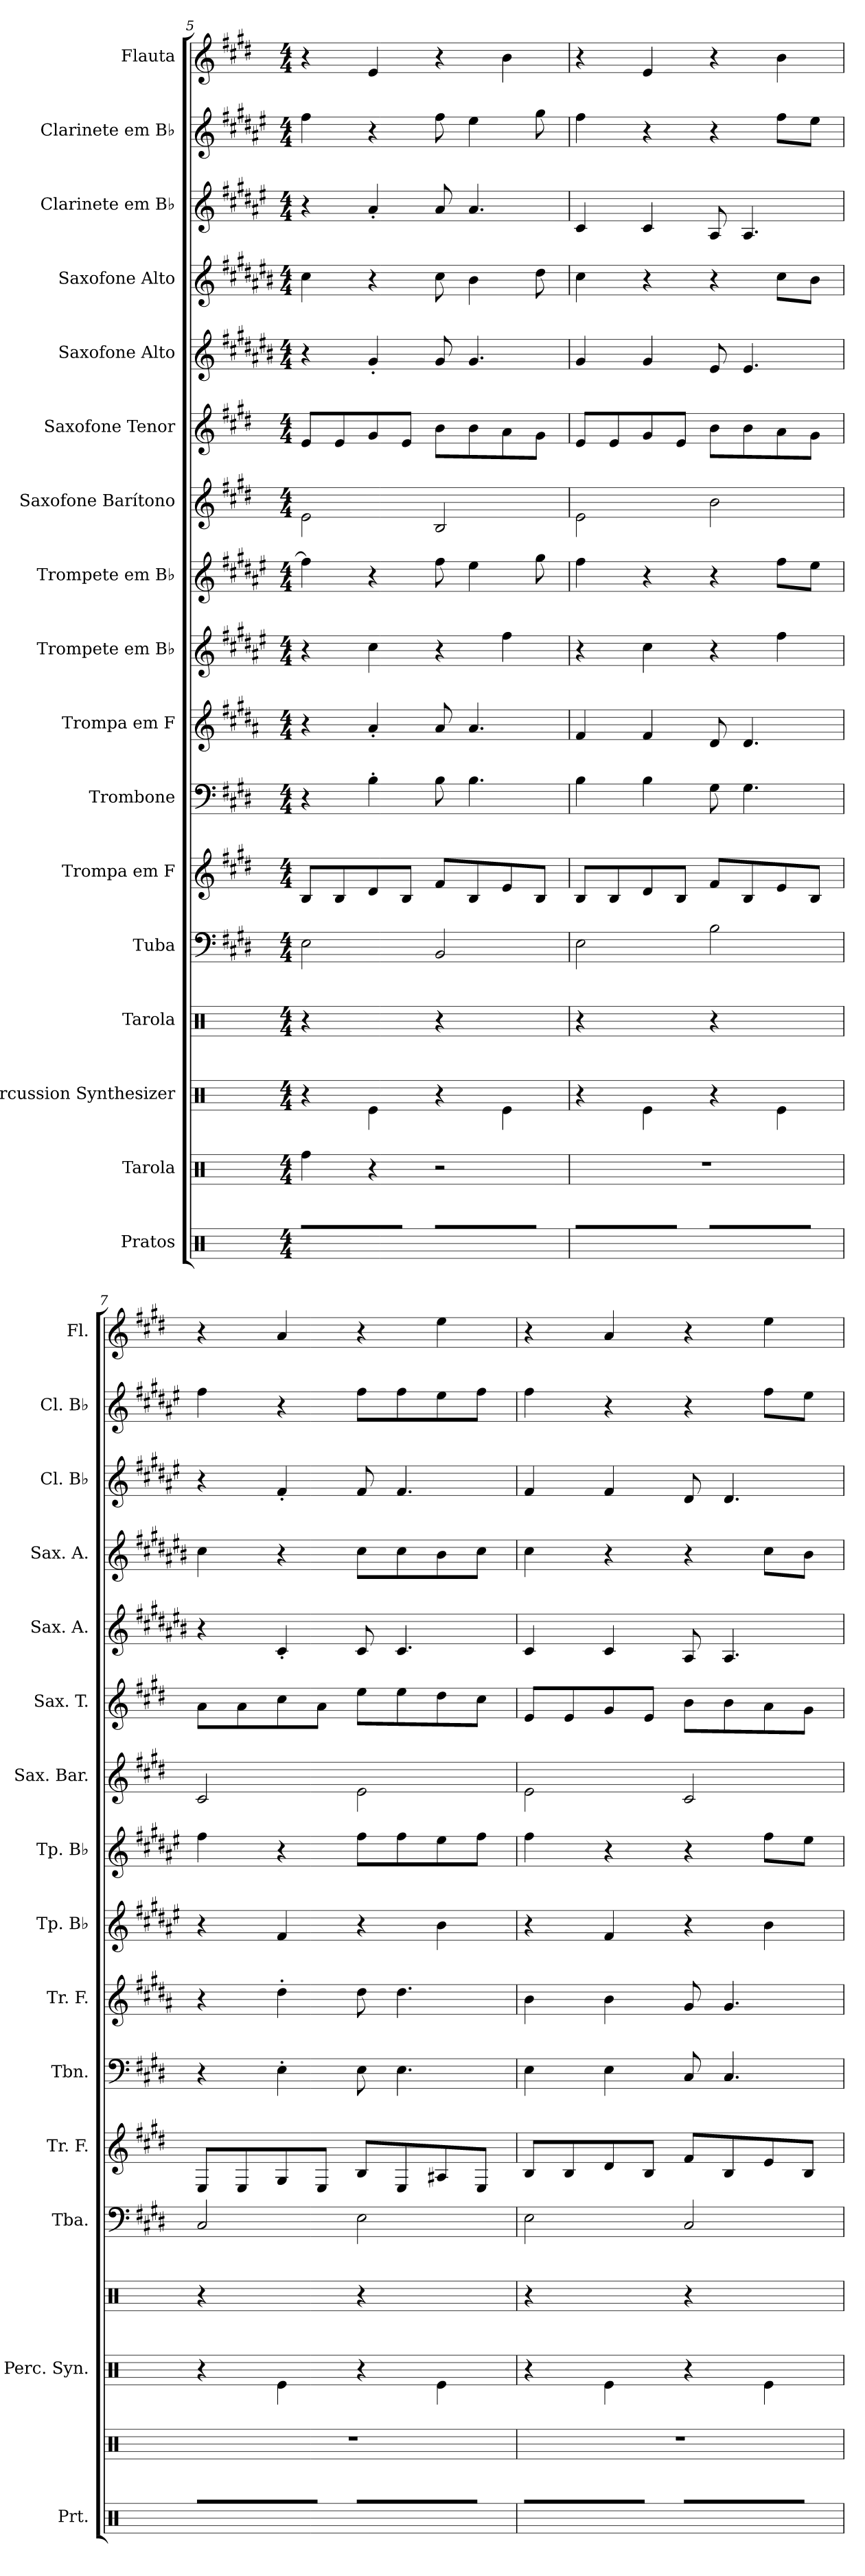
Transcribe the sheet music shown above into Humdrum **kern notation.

**kern	**kern	**kern	**kern	**kern	**kern	**kern	**kern	**kern	**kern	**kern	**kern	**kern	**kern	**kern	**kern	**kern
*part17	*part16	*part15	*part14	*part13	*part12	*part11	*part10	*part9	*part8	*part7	*part6	*part5	*part4	*part3	*part2	*part1
*staff17	*staff16	*staff15	*staff14	*staff13	*staff12	*staff11	*staff10	*staff9	*staff8	*staff7	*staff6	*staff5	*staff4	*staff3	*staff2	*staff1
*I"Pratos	*I"Tarola	*I"Percussion Synthesizer	*I"Tarola	*I"Tuba	*I"Trompa em F	*I"Trombone	*I"Trompa em F	*I"Trompete em B♭	*I"Trompete em B♭	*I"Saxofone Barítono	*I"Saxofone Tenor	*I"Saxofone Alto	*I"Saxofone Alto	*I"Clarinete em B♭	*I"Clarinete em B♭	*I"Flauta
*I'Prt.	*	*I'Perc. Syn.	*	*I'Tba.	*I'Tr. F.	*I'Tbn.	*I'Tr. F.	*I'Tp. B♭	*I'Tp. B♭	*I'Sax. Bar.	*I'Sax. T.	*I'Sax. A.	*I'Sax. A.	*I'Cl. B♭	*I'Cl. B♭	*I'Fl.
*clefX	*clefX	*clefX	*clefX	*clefF4	*clefG2	*clefF4	*clefG2	*clefG2	*clefG2	*clefG2	*clefG2	*clefG2	*clefG2	*clefG2	*clefG2	*clefG2
*	*	*	*	*	*ITrd4c7	*	*ITrd4c7	*ITrd1c2	*ITrd1c2	*ITrd12c21	*ITrd8c14	*ITrd5c9	*ITrd5c9	*ITrd1c2	*ITrd1c2	*
*k[]	*k[]	*k[]	*k[]	*k[f#c#g#d#]	*k[f#c#g#]	*k[f#c#g#d#]	*k[f#c#g#d#]	*k[f#c#g#d#]	*k[f#c#g#d#]	*k[f#c#g#d#]	*k[f#c#g#d#]	*k[f#c#g#d#]	*k[f#c#g#d#]	*k[f#c#g#d#]	*k[f#c#g#d#]	*k[f#c#g#d#]
*M4/4	*M4/4	*M4/4	*M4/4	*M4/4	*M4/4	*M4/4	*M4/4	*M4/4	*M4/4	*M4/4	*M4/4	*M4/4	*M4/4	*M4/4	*M4/4	*M4/4
=5	=5	=5	=5	=5	=5	=5	=5	=5	=5	=5	=5	=5	=5	=5	=5	=5
8R/L	4Rff\	4r	4r	2E\	8E/L	4r	4r	4r	4ee\]	2E\	8E/L	4r	4e\	4r	4ee\	4r
8R/	.	.	.	.	8E/	.	.	.	.	.	8E/	.	.	.	.	.
8R/	4r	4Re\	4R/	.	8G#/	4B'\	4d#'/	4b\	4r	.	8G#/	4B'/	4r	4g#'/	4r	4e/
8R/J	.	.	.	.	8E/J	.	.	.	.	.	8E/J	.	.	.	.	.
8R/L	2r	4r	4r	2BB/	8B/L	8B\	8d#/	4r	8ee\	2BB/	8B\L	8B/	8e\	8g#/	8ee\	4r
8R/	.	.	.	.	8E/	4.B\	4.d#/	.	4dd#\	.	8B\	4.B/	4d#\	4.g#/	4dd#\	.
8R/	.	4Re\	4R/	.	8A/	.	.	4ee\	.	.	8A\	.	.	.	.	4b\
8R/J	.	.	.	.	8E/J	.	.	.	8ff#\	.	8G#\J	.	8f#\	.	8ff#\	.
=6	=6	=6	=6	=6	=6	=6	=6	=6	=6	=6	=6	=6	=6	=6	=6	=6
8R/L	1r	4r	4r	2E\	8E/L	4B\	4B/	4r	4ee\	2E\	8E/L	4B/	4e\	4B/	4ee\	4r
8R/	.	.	.	.	8E/	.	.	.	.	.	8E/	.	.	.	.	.
8R/	.	4Re\	4R/	.	8G#/	4B\	4B/	4b\	4r	.	8G#/	4B/	4r	4B/	4r	4e/
8R/J	.	.	.	.	8E/J	.	.	.	.	.	8E/J	.	.	.	.	.
8R/L	.	4r	4r	2B\	8B/L	8G#\	8G#/	4r	4r	2B\	8B\L	8G#/	4r	8G#/	4r	4r
8R/	.	.	.	.	8E/	4.G#\	4.G#/	.	.	.	8B\	4.G#/	.	4.G#/	.	.
8R/	.	4Re\	4R/	.	8A/	.	.	4ee\	8ee\L	.	8A\	.	8e\L	.	8ee\L	4b\
8R/J	.	.	.	.	8E/J	.	.	.	8dd#\J	.	8G#\J	.	8d#\J	.	8dd#\J	.
!!LO:PB:g=z
=7	=7	=7	=7	=7	=7	=7	=7	=7	=7	=7	=7	=7	=7	=7	=7	=7
8R/L	1r	4r	4r	2C#/	8AA/L	4r	4r	4r	4ee\	2C#/	8A\L	4r	4e\	4r	4ee\	4r
8R/	.	.	.	.	8AA/	.	.	.	.	.	8A\	.	.	.	.	.
8R/	.	4Re\	4R/	.	8C#/	4E'\	4g#'\	4e/	4r	.	8c#\	4E'/	4r	4e'/	4r	4a/
8R/J	.	.	.	.	8AA/J	.	.	.	.	.	8A\J	.	.	.	.	.
8R/L	.	4r	4r	2E\	8E/L	8E\	8g#\	4r	8ee\L	2E\	8e\L	8E/	8e\L	8e/	8ee\L	4r
8R/	.	.	.	.	8AA/	4.E\	4.g#\	.	8ee\	.	8e\	4.E/	8e\	4.e/	8ee\	.
8R/	.	4Re\	4R/	.	8D#X/	.	.	4a\	8dd#\	.	8d#\	.	8d#\	.	8dd#\	4ee\
8R/J	.	.	.	.	8AA/J	.	.	.	8ee\J	.	8c#\J	.	8e\J	.	8ee\J	.
=8	=8	=8	=8	=8	=8	=8	=8	=8	=8	=8	=8	=8	=8	=8	=8	=8
8R/L	1r	4r	4r	2E\	8E/L	4E\	4e\	4r	4ee\	2E\	8E/L	4E/	4e\	4e/	4ee\	4r
8R/	.	.	.	.	8E/	.	.	.	.	.	8E/	.	.	.	.	.
8R/	.	4Re\	4R/	.	8G#/	4E\	4e\	4e/	4r	.	8G#/	4E/	4r	4e/	4r	4a/
8R/J	.	.	.	.	8E/J	.	.	.	.	.	8E/J	.	.	.	.	.
8R/L	.	4r	4r	2C#/	8B/L	8C#/	8c#/	4r	4r	2C#/	8B\L	8C#/	4r	8c#/	4r	4r
8R/	.	.	.	.	8E/	4.C#/	4.c#/	.	.	.	8B\	4.C#/	.	4.c#/	.	.
8R/	.	4Re\	4R/	.	8A/	.	.	4a\	8ee\L	.	8A\	.	8e\L	.	8ee\L	4ee\
8R/J	.	.	.	.	8E/J	.	.	.	8dd#\J	.	8G#\J	.	8d#\J	.	8dd#\J	.
=	=	=	=	=	=	=	=	=	=	=	=	=	=	=	=	=
*-	*-	*-	*-	*-	*-	*-	*-	*-	*-	*-	*-	*-	*-	*-	*-	*-
